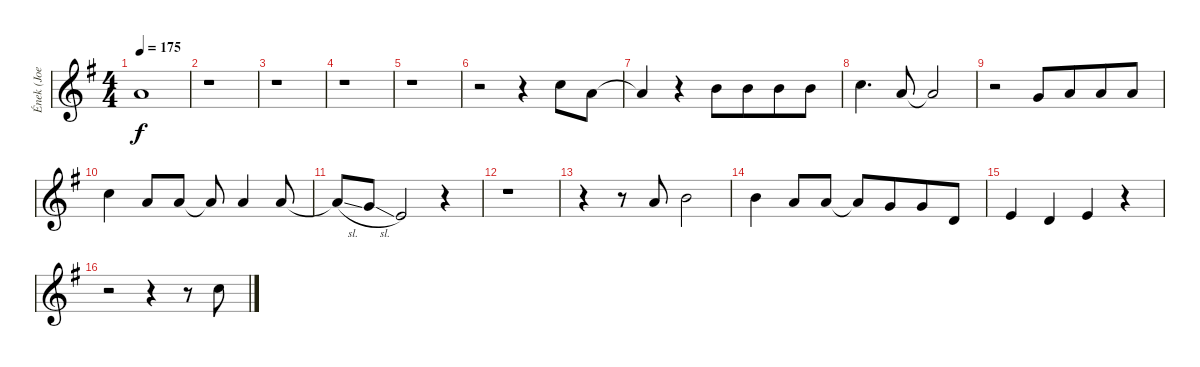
\track ("Ének (Joe Lynn Turner)" "Ének (Joe ") {instrument lead2sawtooth}
\staff {score}
\tuning (E4 B3 G3 D3 A2 E2) {hide}
\ts (4 4)
\tempo 175
\clef g2
\ks g
5.1{t}.1{dy f} |
r.1 |
r.1 |
r.1 |
r.1 |
r.2 r.4 8.1.8 5.1.8 |
5.1{t}.4 r.4 7.1.8 7.1.8{beam merge} 7.1.8 7.1.8 |
8.1.4{d} 5.1.8 5.1{t}.2 |
r.2 3.1.8 5.1.8{beam merge} 5.1.8 5.1.8 |
8.1.4 5.1.8 5.1.8 5.1{t}.8 5.1.4 5.1.8 |
5.1{sl t}.8 3.1{sl}.8 0.1.2 r.4 |
r.1 |
r.4 r.8 5.1.8 7.1.2 |
7.1.4 5.1.8 5.1.8 5.1{t}.8 3.1.8{beam merge} 3.1.8 3.2.8 |
0.1.4 3.2.4 0.1.4 r.4 |
r.2{volume 10} r.4 r.8 8.1.8
